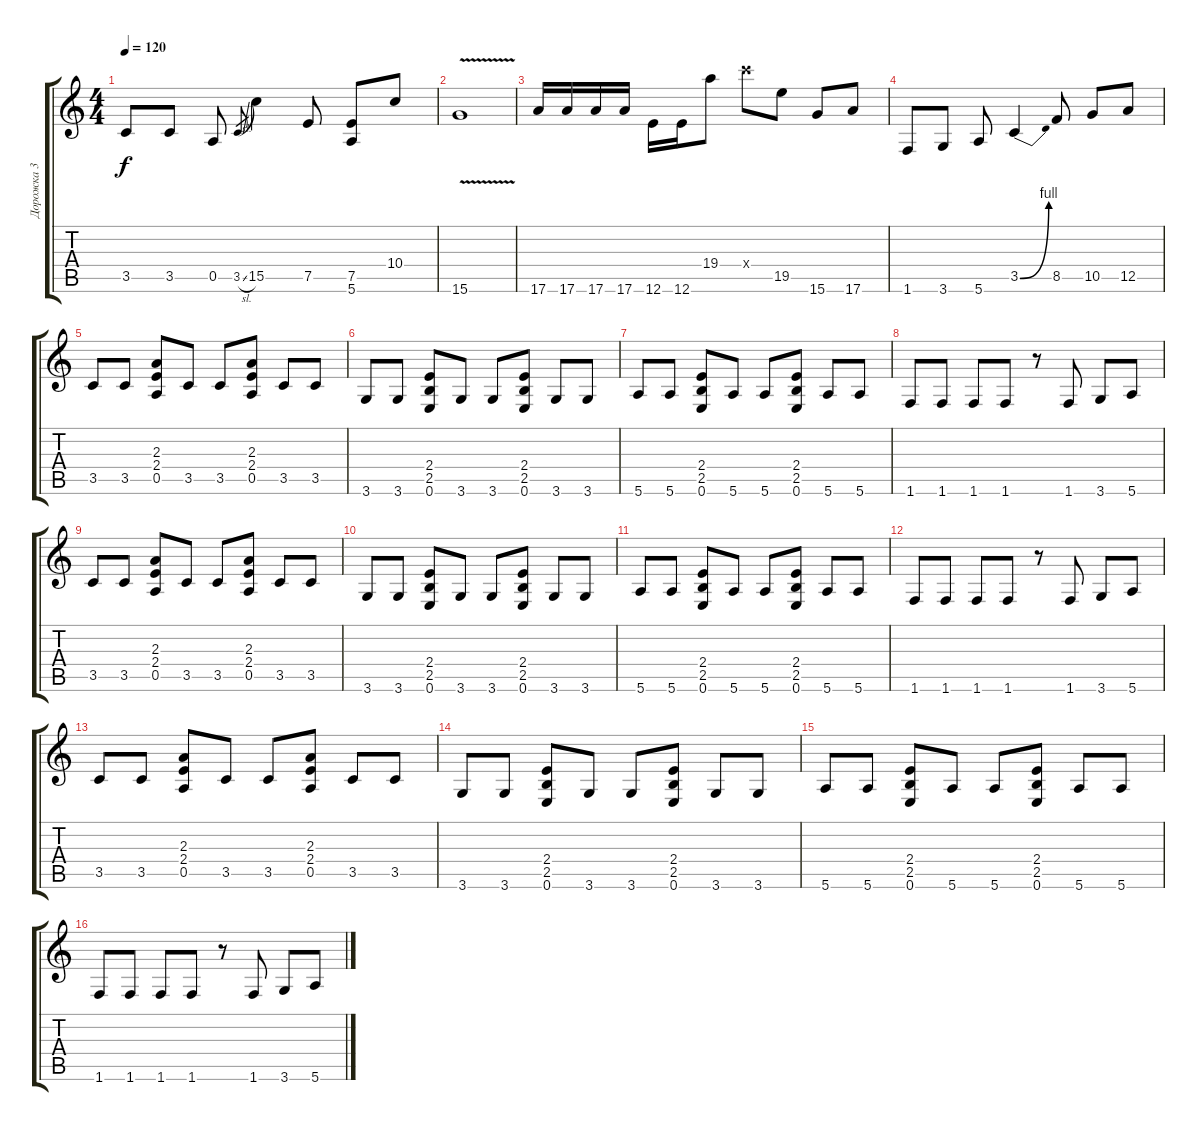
\track ("Дорожка 3" "Дорожка 3") {instrument distortionguitar}
\staff {score tabs}
\tuning (E4 B3 G3 D3 A2 E2) {hide}
\ts (4 4)
\tempo 120
\clef g2
\ks c
3.5.8{dy f} 3.5.8 0.5.8 3.5{sl}.8{gr} 15.5.4 7.5.8 (7.5 5.6).8 10.4.8 |
15.6{v}.1 |
17.6.16 17.6.16 17.6.16 17.6.16 12.6.16 12.6.16 19.4.8 22.4{x}.8 19.5.8 15.6.8 17.6.8 |
1.6.8 3.6.8 5.6.8 3.5{be (bend 0 0 60 4)}.4 8.5.8 10.5.8 12.5.8 |
3.5.8{volume 13} 3.5.8 (2.3 2.4 0.5).8 3.5.8 3.5.8 (2.3 2.4 0.5).8 3.5.8 3.5.8 |
3.6.8 3.6.8 (2.4 2.5 0.6).8 3.6.8 3.6.8 (2.4 2.5 0.6).8 3.6.8 3.6.8 |
5.6.8 5.6.8 (2.4 2.5 0.6).8 5.6.8 5.6.8 (2.4 2.5 0.6).8 5.6.8 5.6.8 |
1.6.8 1.6.8 1.6.8 1.6.8 r.8 1.6.8 3.6.8 5.6.8 |
3.5.8 3.5.8 (2.3 2.4 0.5).8 3.5.8 3.5.8 (2.3 2.4 0.5).8 3.5.8 3.5.8 |
3.6.8 3.6.8 (2.4 2.5 0.6).8 3.6.8 3.6.8 (2.4 2.5 0.6).8 3.6.8 3.6.8 |
5.6.8 5.6.8 (2.4 2.5 0.6).8 5.6.8 5.6.8 (2.4 2.5 0.6).8 5.6.8 5.6.8 |
1.6.8 1.6.8 1.6.8 1.6.8 r.8 1.6.8 3.6.8 5.6.8 |
3.5.8 3.5.8 (2.3 2.4 0.5).8 3.5.8 3.5.8 (2.3 2.4 0.5).8 3.5.8 3.5.8 |
3.6.8 3.6.8 (2.4 2.5 0.6).8 3.6.8 3.6.8 (2.4 2.5 0.6).8 3.6.8 3.6.8 |
5.6.8 5.6.8 (2.4 2.5 0.6).8 5.6.8 5.6.8 (2.4 2.5 0.6).8 5.6.8 5.6.8 |
1.6.8 1.6.8 1.6.8 1.6.8 r.8 1.6.8 3.6.8 5.6.8
